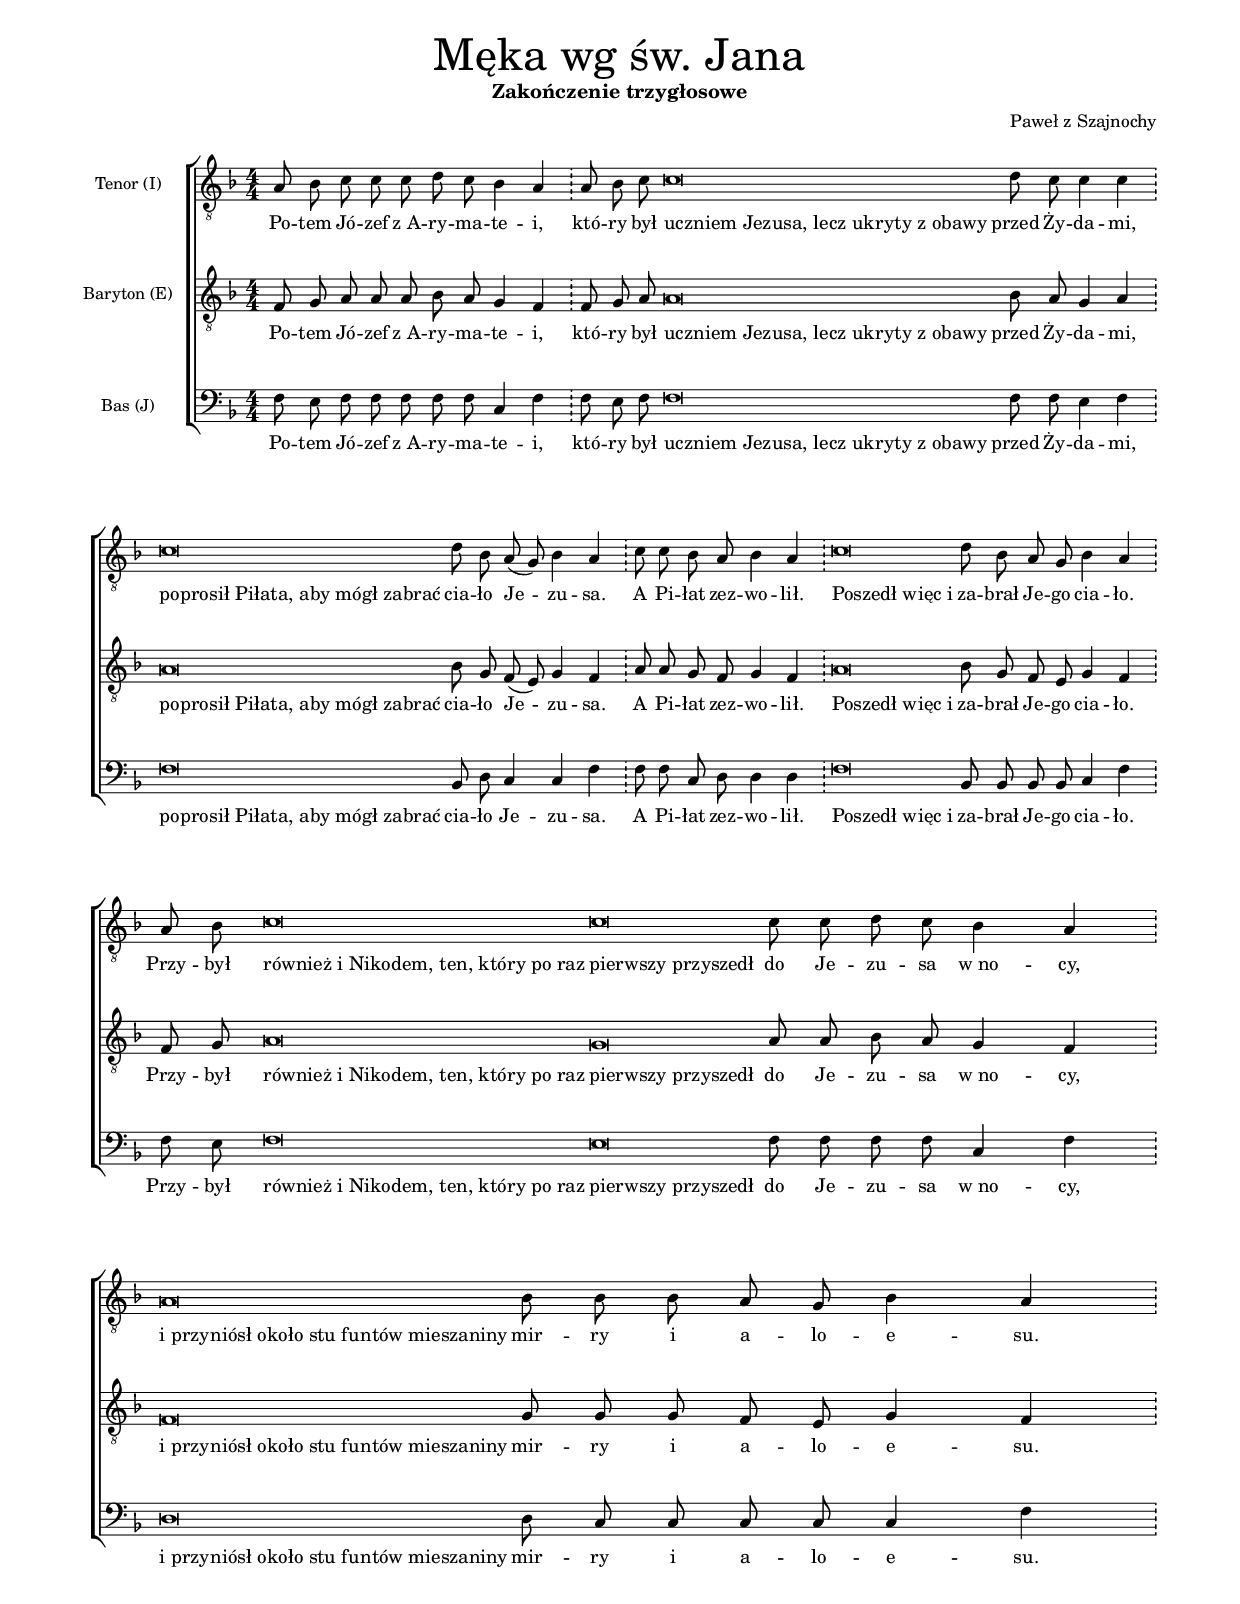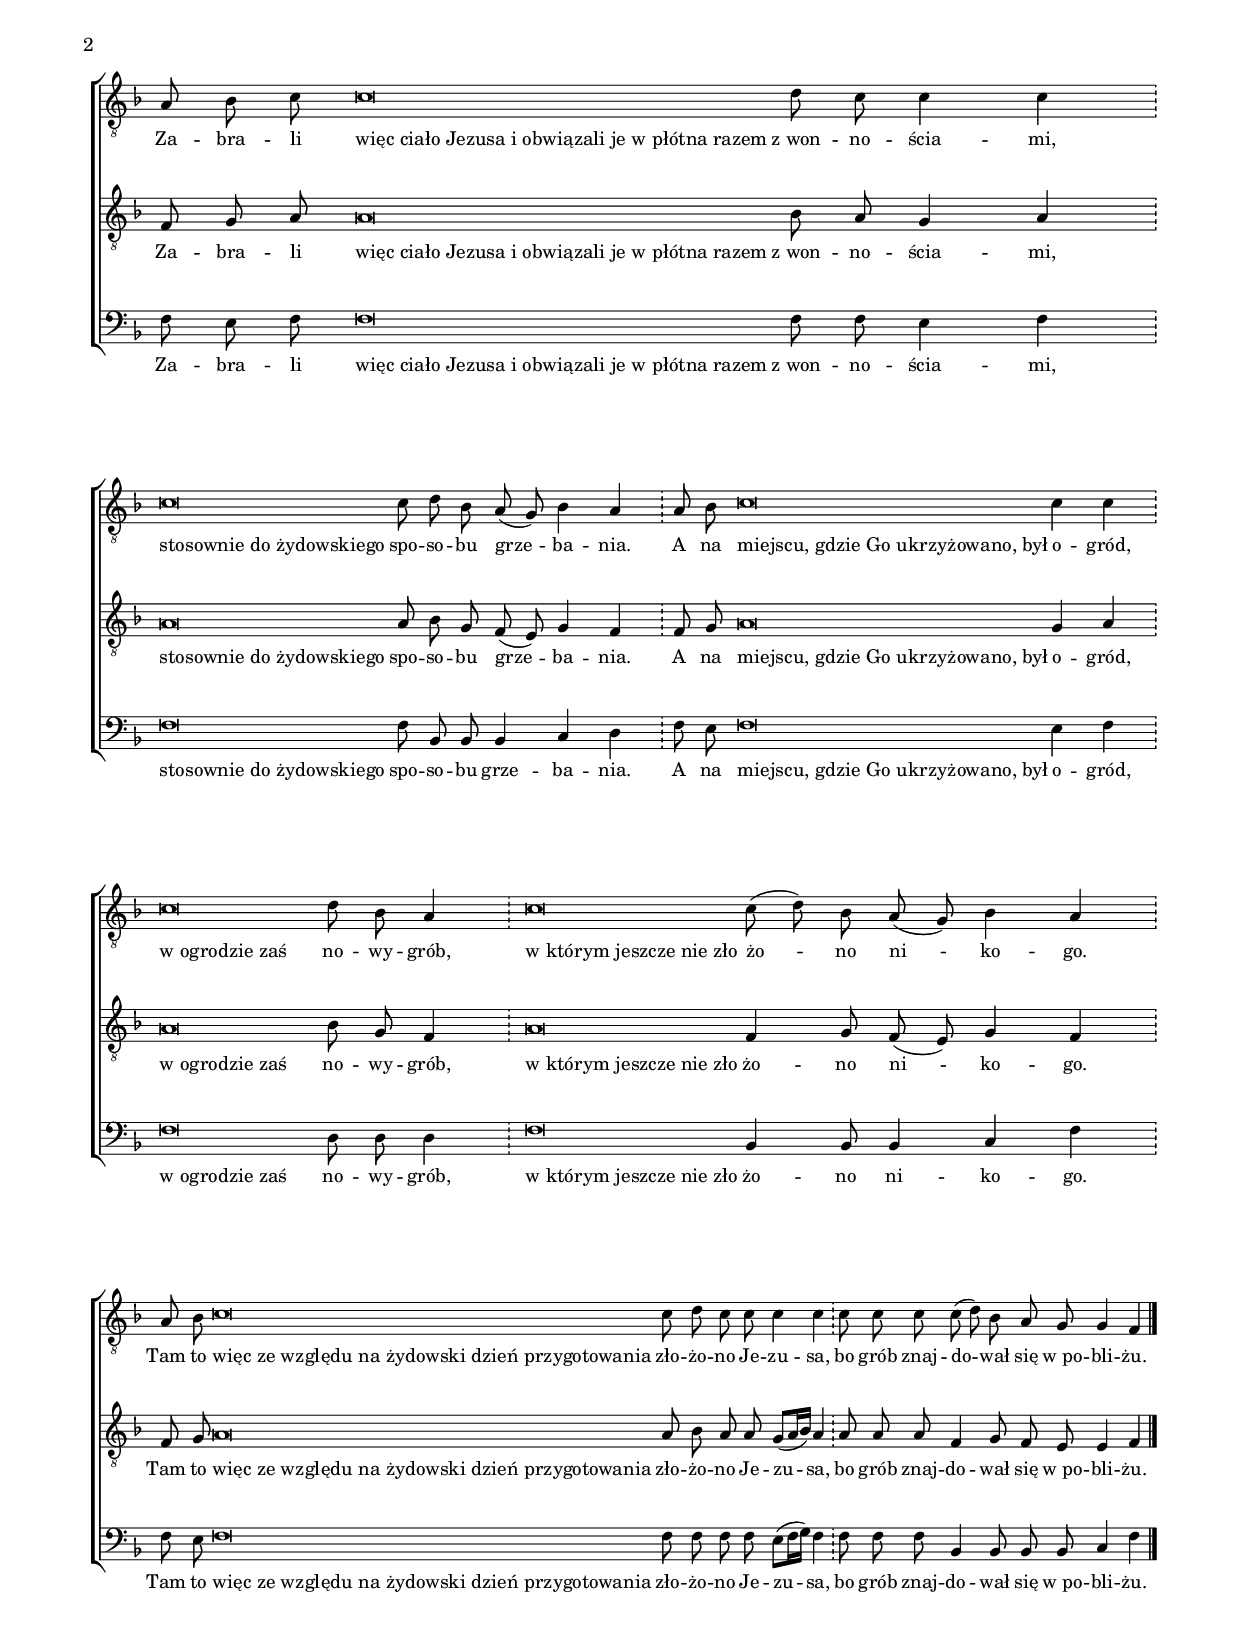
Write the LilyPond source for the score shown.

\version "2.18.2"

\include "../common.ly"

\header {
  title = "Męka wg św. Jana"
  subtitle = "Zakończenie trzygłosowe"
  composer = "Paweł z Szajnochy"
}

sopNotes = \relative c' {

\cadenzaOn
a8 bes c c c d c bes4 a \bar "!" % potem józef z arymatei
a8 bes c c\breve d8 c c4 c \bar "!" % który był także
c\breve d8 bes a( g) bes4 a \bar "!" % poprosił piłata
c8 c bes a bes4 a \bar "!" % a piłat
c\breve d8 bes a g bes4 a \bar "!" % poszedł więc
a8 bes c\breve c\breve c8 c d c bes4 a \bar "!" % przybył również
a\breve bes8 bes bes a g bes4 a \bar "!" % i przyniósł około
a8 bes c c\breve d8 c c4 c\bar "!" % zabrali więc
c\breve c8 d bes a( g) bes4 a\bar "!" % stosownie do
a8 bes c\breve c4 c\bar "!" % a na miejscu
c\breve d8 bes a4\bar "!" % w ogrodzie zaś
c\breve c8( d) bes a( g) bes4 a\bar "!" % w którym jeszcze
a8 bes c\breve c8 d c c c4 c\bar "!" % tam to więc
c8 c c c( d) bes a g g4 f\bar "!" % bo grób
\bar "|."

}

altNotes = \relative c {
f8 g a a a bes a g4 f
f8 g a a\breve bes8 a g4 a
a\breve bes8 g f( e) g4 f
a8 a g f g4 f
a\breve bes8 g f e g4 f
f8 g a\breve g\breve a8 a bes a g4 f
f\breve g8 g g f e g4 f
f8 g a a\breve bes8 a g4 a
a\breve a8 bes g f( e) g4 f
f8 g a\breve g4 a
a\breve bes8 g f4
a\breve f4 g8 f( e) g4 f
f8 g a\breve a8 bes a a g8[( a16 bes)] a4
a8 a a f4 g8 f e e4 f
}

tenNotes = \relative c {
f8 e f f f f f c4 f
f8 e f f\breve f8 f e4 f
f\breve bes,8 d c4 c f
f8 f c d d4 d
f\breve bes,8 bes bes bes c4 f
f8 e f\breve e\breve f8 f f f c4 f
d\breve d8 c c c c c4 f
f8 e f f\breve f8 f e4 f
f\breve f8 bes, bes bes4 c d
f8 e f\breve e4 f
f\breve d8 d d4
f\breve bes,4 bes8 bes4 c f
f8 e f\breve f8 f f f e8[( f16 g)] f4
f8 f f bes,4 bes8 bes bes c4 f4
}

lyricsA = \lyricmode {
Po -- tem Jó -- zef z_A -- ry -- ma -- te -- i, któ -- ry był
\once \override LyricText.self-alignment-X = #LEFT
"uczniem Jezusa, lecz ukryty z obawy" przed Ży -- da -- mi,
\once \override LyricText.self-alignment-X = #LEFT
"poprosił Piłata, aby mógł zabrać" cia -- ło Je -- zu -- sa.
A Pi -- łat zez -- wo -- lił.

\once \override LyricText.self-alignment-X = #LEFT
"Poszedł więc i" za -- brał Je -- go cia -- ło. Przy -- był
\once \override LyricText.self-alignment-X = #LEFT
"również i Nikodem, ten, który po raz"
\once \override LyricText.self-alignment-X = #LEFT
"pierwszy przyszedł" do Je -- zu -- sa w_no -- cy,
\once \override LyricText.self-alignment-X = #LEFT
"i przyniósł około stu funtów mieszaniny" mir -- ry i a -- lo -- e -- su.
Za -- bra -- li \once \override LyricText.self-alignment-X = #LEFT
"więc ciało Jezusa i obwiązali je w płótna razem" z_won -- no -- ścia -- mi,
\once \override LyricText.self-alignment-X = #LEFT "stosownie do żydowskiego"
spo -- so -- bu grze -- ba -- nia. A na 
\once \override LyricText.self-alignment-X = #LEFT
"miejscu, gdzie Go ukrzyżowano, był" o -- gród,
\once \override LyricText.self-alignment-X = #LEFT
"w ogrodzie zaś" no -- wy -- grób,
\once \override LyricText.self-alignment-X = #LEFT
"w którym jeszcze nie zło" żo -- no ni -- ko -- go.
Tam to \once \override LyricText.self-alignment-X = #LEFT
"więc ze względu na żydowski dzień przygotowania" zło -- żo -- no Je -- zu -- sa,
bo grób znaj -- do -- wał się w_po -- bli -- żu.

}

\score {
  <<
    \new ChoirStaff <<
      \new Voice = Sop { 
	\clef "treble_8"
        \set Staff.instrumentName = "Tenor (I)"
        \time 4/4
        \key f \major 
        \sopNotes }
        \new Lyrics \lyricsto "Sop" \lyricsA
      \new Voice = Alt {
        \set Staff.instrumentName = "Baryton (E)"
        \key f \major
	\clef "treble_8"
        \altNotes }
        \new Lyrics \lyricsto "Alt" \lyricsA
      \new Voice = Ten {
        \set Staff.instrumentName = "Bas (J)"
        \clef "bass"
        \key f \major
        \tenNotes }
        \new Lyrics \lyricsto "Ten" \lyricsA
    >>
  >>
  \layout { }

}
